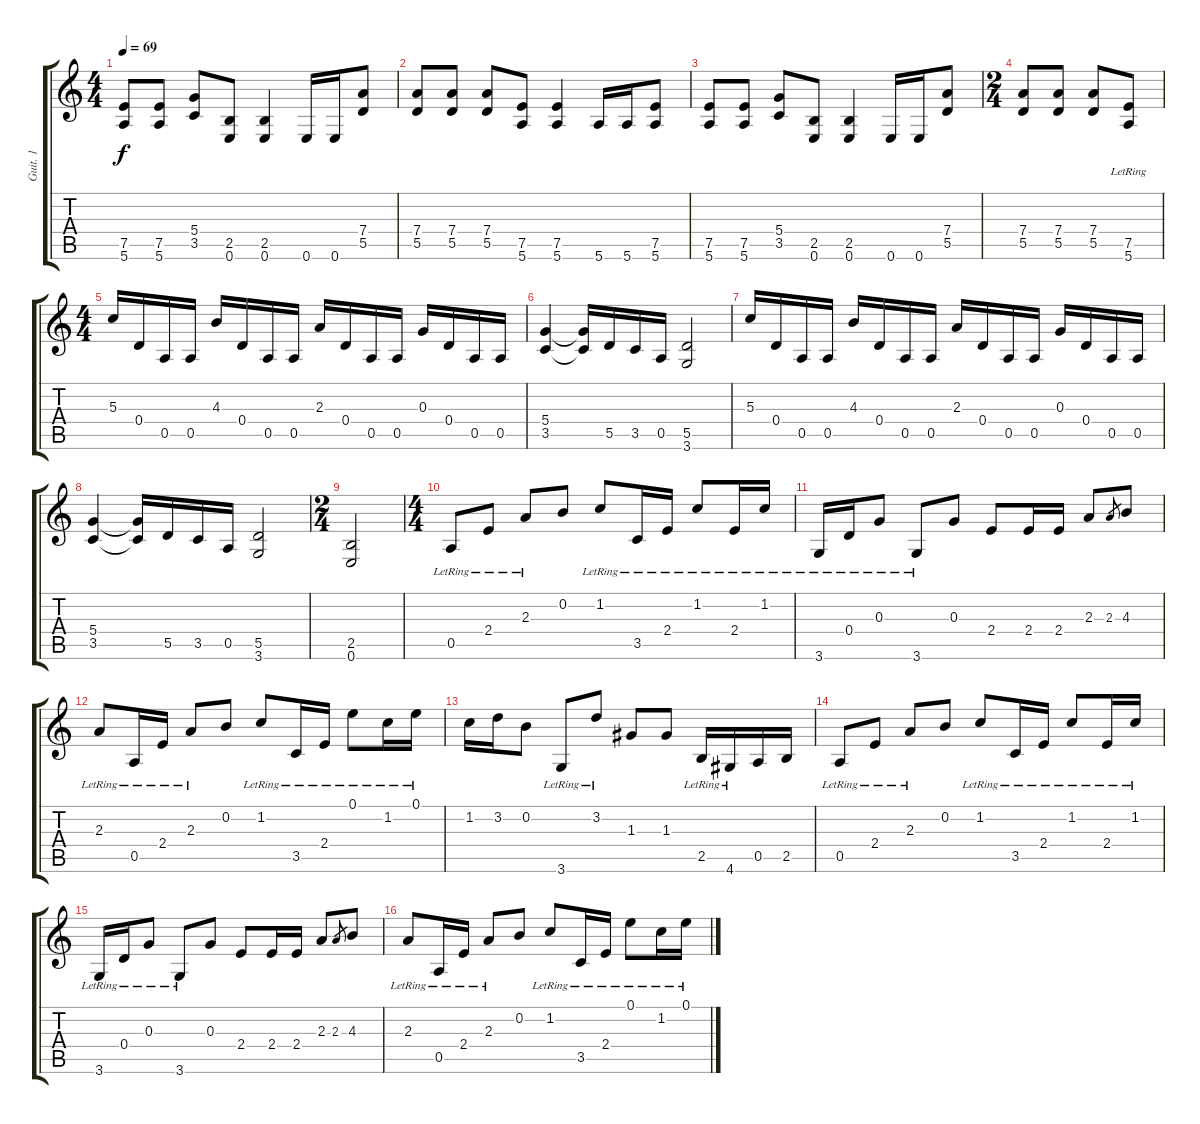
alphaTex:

\track ("Guit. 1" "Guit. 1") {instrument distortionguitar}
\staff {score tabs}
\tuning (E4 B3 G3 D3 A2 E2) {hide}
\ts (4 4)
\tempo 69
\clef g2
\ks c
(7.5 5.6).8{dy f} (7.5 5.6).8 (5.4 3.5).8 (2.5 0.6).8 (2.5 0.6).4 0.6.16 0.6.16 (7.4 5.5).8 |
(7.4 5.5).8 (7.4 5.5).8 (7.4 5.5).8 (7.5 5.6).8 (7.5 5.6).4 5.6.16 5.6.16 (7.5 5.6).8 |
(7.5 5.6).8 (7.5 5.6).8 (5.4 3.5).8 (2.5 0.6).8 (2.5 0.6).4 0.6.16 0.6.16 (7.4 5.5).8 |
\ts (2 4)
(7.4 5.5).8 (7.4 5.5).8 (7.4 5.5).8 (7.5{lr} 5.6{lr}).8 |
\ts (4 4)
5.3.16 0.4.16 0.5.16 0.5.16 4.3.16 0.4.16 0.5.16 0.5.16 2.3.16 0.4.16 0.5.16 0.5.16 0.3.16 0.4.16 0.5.16 0.5.16 |
(5.4 3.5).4 (5.4{t} 3.5{t}).16 5.5.16 3.5.16 0.5.16 (5.5 3.6).2 |
5.3.16 0.4.16 0.5.16 0.5.16 4.3.16 0.4.16 0.5.16 0.5.16 2.3.16 0.4.16 0.5.16 0.5.16 0.3.16 0.4.16 0.5.16 0.5.16 |
(5.4 3.5).4 (5.4{t} 3.5{t}).16 5.5.16 3.5.16 0.5.16 (5.5 3.6).2 |
\ts (2 4)
(2.5 0.6).2 |
\ts (4 4)
0.5{lr}.8{volume 11 instrument acousticguitarsteel} 2.4{lr}.8 2.3{lr}.8 0.2.8 1.2{lr}.8 3.5{lr}.16 2.4{lr}.16 1.2{lr}.8 2.4{lr}.16 1.2{lr}.16 |
3.6{lr}.16 0.4{lr}.16 0.3{lr}.8 3.6{lr}.8 0.3.8 2.4.8 2.4.16 2.4.16 2.3.8 2.3.8{gr} 4.3.8 |
2.3{lr}.8 0.5{lr}.16 2.4{lr}.16 2.3{lr}.8 0.2.8 1.2{lr}.8 3.5{lr}.16 2.4{lr}.16 0.1{lr}.8 1.2{lr}.16 0.1{lr}.16 |
1.2.16 3.2.16 0.2.8 3.6{lr}.8 3.2{lr}.8 1.3.8 1.3.8 2.5{lr}.16 4.6{lr}.16 0.5.16 2.5.16 |
0.5{lr}.8 2.4{lr}.8 2.3{lr}.8 0.2.8 1.2{lr}.8 3.5{lr}.16 2.4{lr}.16 1.2{lr}.8 2.4{lr}.16 1.2{lr}.16 |
3.6{lr}.16 0.4{lr}.16 0.3{lr}.8 3.6{lr}.8 0.3.8 2.4.8 2.4.16 2.4.16 2.3.8 2.3.8{gr} 4.3.8 |
2.3{lr}.8 0.5{lr}.16 2.4{lr}.16 2.3{lr}.8 0.2.8 1.2{lr}.8 3.5{lr}.16 2.4{lr}.16 0.1{lr}.8 1.2{lr}.16 0.1{lr}.16
